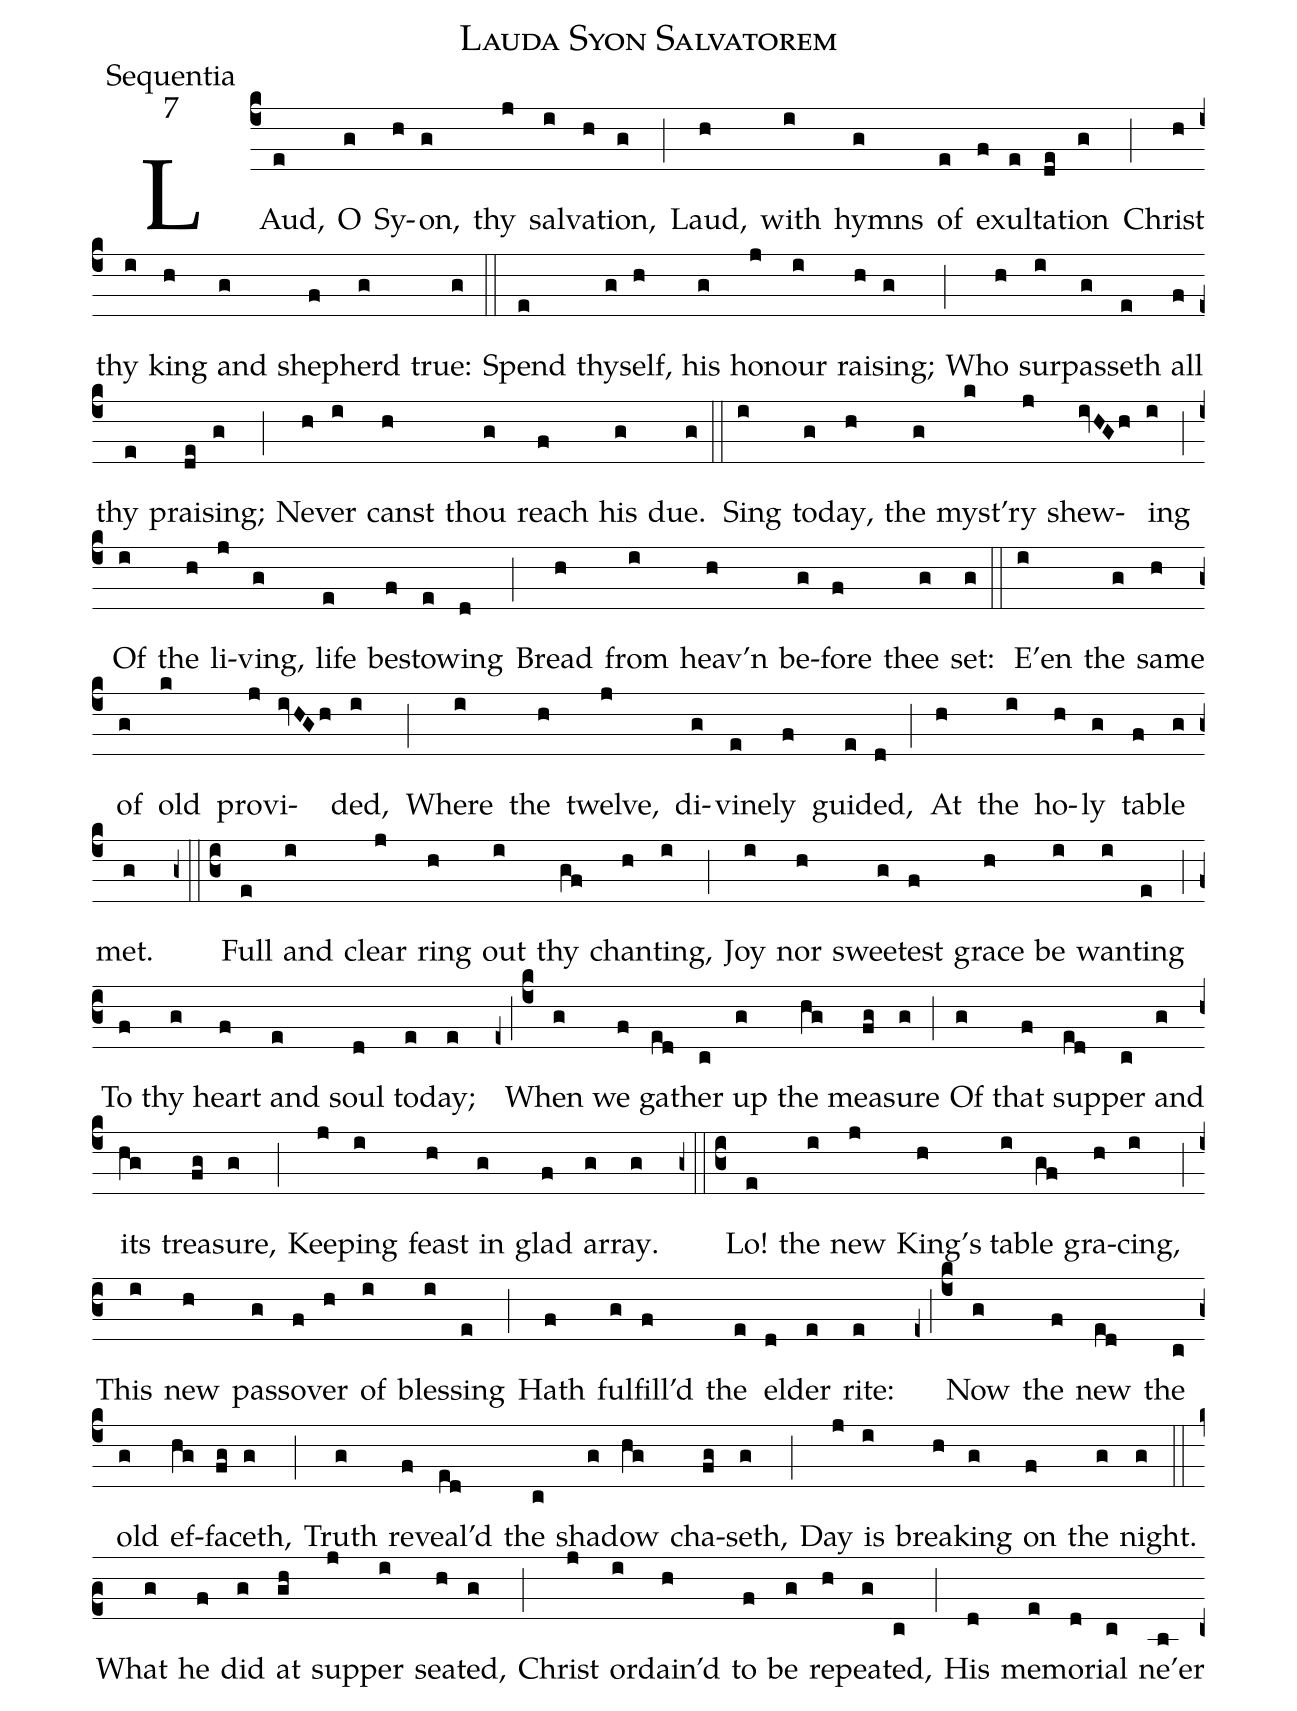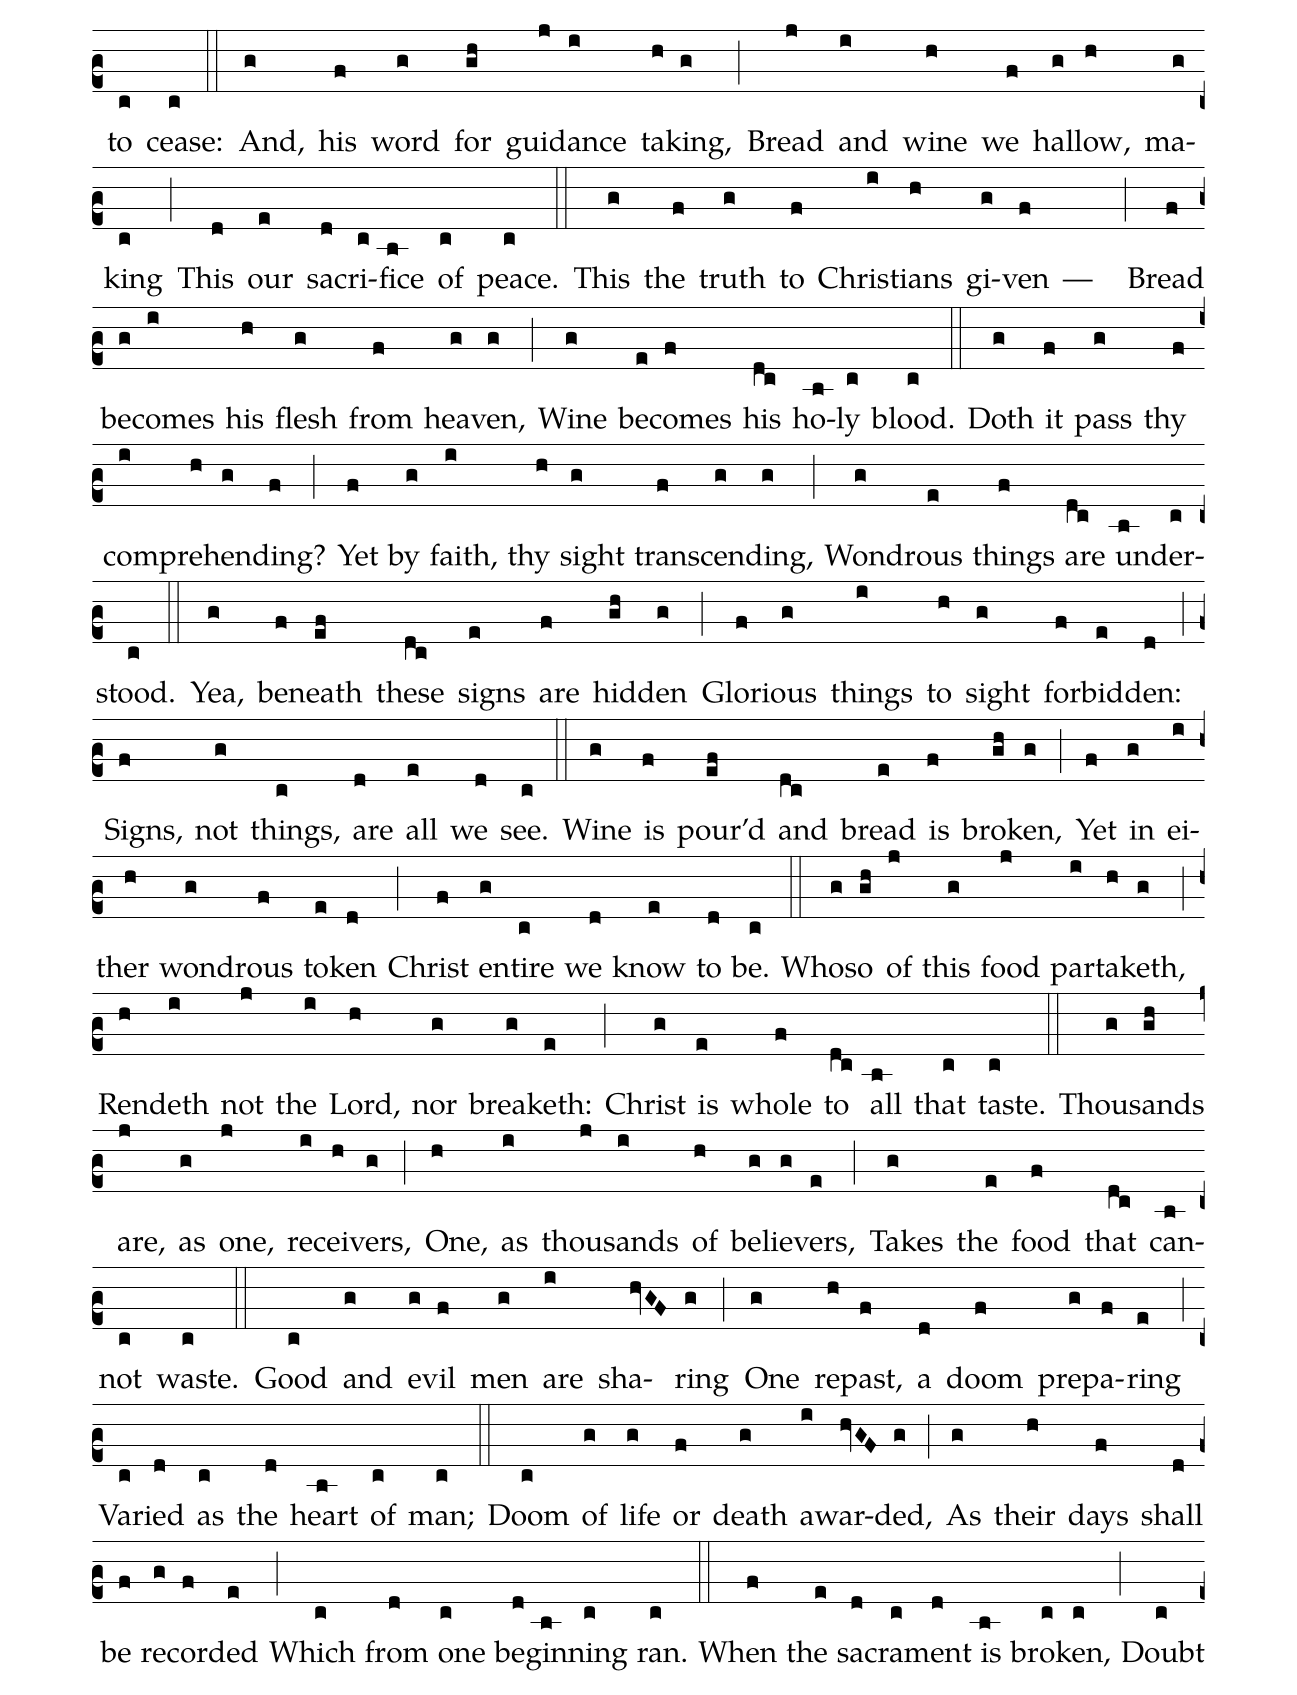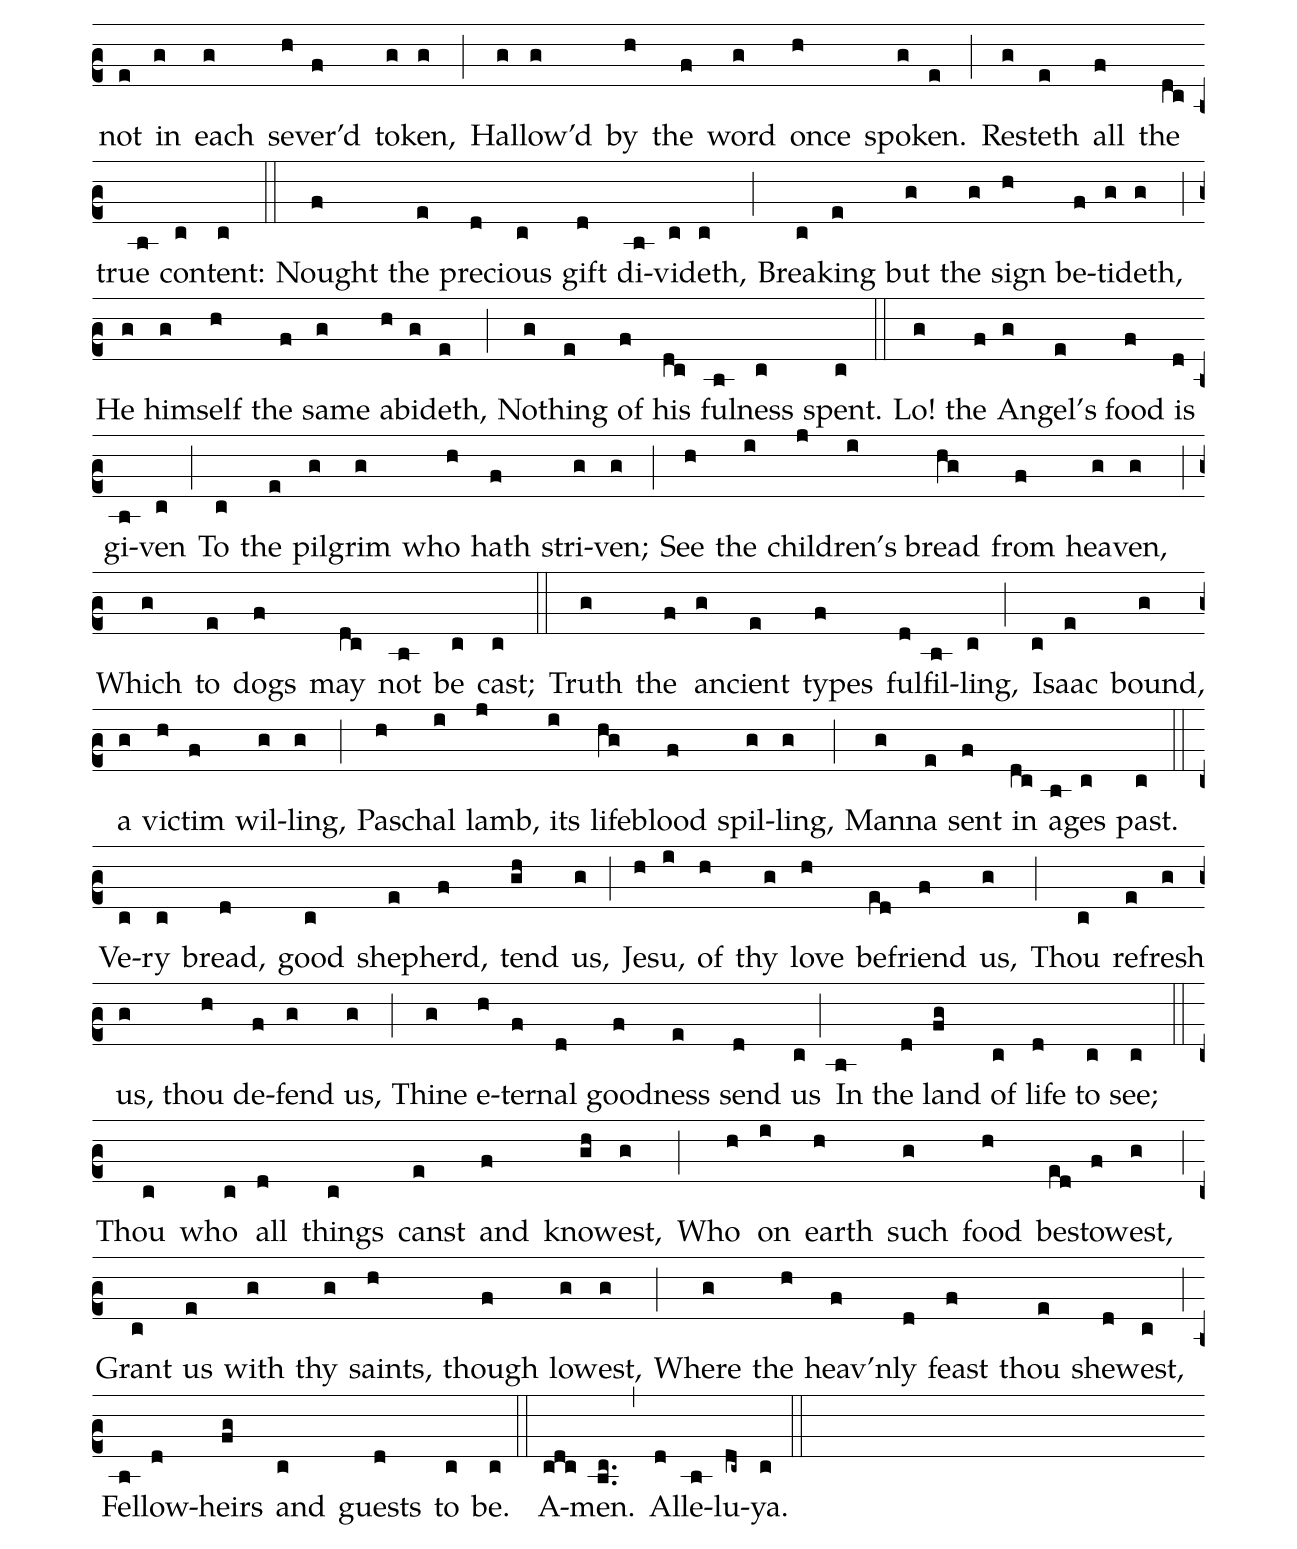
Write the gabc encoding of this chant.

name:Lauda Syon Salvatorem;
office-part:Sequentia;
mode:7;
%%
(c4) LAud,(e) O(g) Sy(h)on,(g) thy(j) sal(i)va(h)tion,(g) (;) Laud,(h) with(i) hymns(g) of(e) ex(f)ul(e)ta(de)tion(g) (;) Christ(h) thy(i) king(h) and(g) shep(f)herd(g) true:(g) (::) Spend(e) thy(g)self,(h) his(g) ho(j)nour(i) rai(h)sing;(g) (;) Who(h) sur(i)pas(g)seth(e) all(f) thy(e) prai(de)sing;(g) (;) Ne(h)ver(i) canst(h) thou(g) reach(f) his(g) due.(g) (::) Sing(i) to(g)day,(h) the(g) mys(k)t'ry(j) shew(ivHGh)ing(i) (;) Of(i) the(h) li(j)ving,(g) life(e) be(f)stow(e)ing(d) (;) Bread(h) from(i) heav'n(h) be(g)fore(f) thee(g) set:(g) (::) E'en(i) the(g) same(h) of(g) old(k) pro(j)vi(ivHGh)ded,(i) (;) Where(i) the(h) twelve,(j) di(g)vine(e)ly(f) gui(e)ded,(d) (;) At(h) the(i) ho(h)ly(g) ta(f)ble(g) met.(g) (z0::c3) Full(e) and(i) clear(j) ring(h) out(i) thy(gf) chan(h)ting,(i) (;) Joy(i) nor(h) swee(g)test(f) grace(h) be(i) wan(i)ting(e) (;) To(f) thy(g) heart(f) and(e) soul(d) to(e)day;(e) (z0;c4) When(g) we(f) ga(ed)ther(c) up(g) the(hg) mea(fg)sure(g) (;) Of(g) that(f) sup(ed)per(c) and(g) its(hg) trea(fg)sure,(g) (;) Kee(j)ping(i) feast(h) in(g) glad(f) ar(g)ray.(g) (z0::c3) Lo!(e) the(i) new(j) King'(h)s ta(i)ble(gf) gra(h)cing,(i) (;) This(i) new(h) pas(g)so(f)ver(h) of(i) bles(i)sing(e) (;) Hath(f) ful(g)fill'd(f) the(e) el(d)der(e) rite:(e) (z0;c4) Now(g) the(f) new(ed) the(c) old(g) ef(hg)fa(fg)ceth,(g) (;) Truth(g) re(f)veal'd(ed) the(c) sha(g)dow(hg) cha(fg)seth,(g) (;) Day(j) is(i) brea(h)king(g) on(f) the(g) night.(g) (z0::c2) What(g) he(f) did(g) at(gh) sup(j)per(i) sea(h)ted,(g) (;) Christ(j) or(i)dain'd(h) to(f) be(g) re(h)pea(g)ted,(c) (;) His(d) me(e)mo(d)rial(c) ne'er(b) to(c) cease:(c) (::) And,(g) his(f) word(g) for(gh) gui(j)dance(i) ta(h)king,(g) (;) Bread(j) and(i) wine(h) we(f) hal(g)low,(h) ma(g)king(c) (;) This(d) our(e) sa(d)cri(c)fice(b) of(c) peace.(c) (::) This(g) the(f) truth(g) to(f) Chris(i)tians(h) gi(g)ven(f) --- () (;) Bread(f) be(g)comes(i) his(h) flesh(g) from(f) hea(g)ven,(g) (;) Wine(g) be(e)comes(f) his(dc) ho(b)ly(c) blood.(c) (::) Doth(g) it(f) pass(g) thy(f) com(i)pre(h)hen(g)ding?(f) (;) Yet(f) by(g) faith,(i) thy(h) sight(g) tran(f)scen(g)ding,(g) (;) Won(g)drous(e) things(f) are(dc) un(b)der(c)stood.(c) (::) Yea,(g) be(f)neath(ef) these(dc) signs(e) are(f) hid(gh)den(g) (;) Glo(f)rious(g) things(i) to(h) sight(g) for(f)bid(e)den:(d) (;) Signs,(f) not(g) things,(c) are(d) all(e) we(d) see.(c) (::) Wine(g) is(f) pour'd(ef) and(dc) bread(e) is(f) bro(gh)ken,(g) (;) Yet(f) in(g) ei(i)ther(h) won(g)drous(f) to(e)ken(d) (;) Christ(f) en(g)tire(c) we(d) know(e) to(d) be.(c) (::) Who(g)so(gh) of(j) this(g) food(j) par(i)ta(h)keth,(g) (;) Ren(h)deth(i) not(j) the(i) Lord,(h) nor(g) brea(g)keth:(e) (;) Christ(g) is(e) whole(f) to(dc) all(b) that(c) taste.(c) (::) Thou(g)sands(gh) are,(j) as(g) one,(j) re(i)cei(h)vers,(g) (;) One,(h) as(i) thou(j)sands(i) of(h) be(g)lie(g)vers,(e) (;) Takes(g) the(e) food(f) that(dc) can(b)not(c) waste.(c) (::) Good(c) and(g) e(g)vil(f) men(g) are(i) sha(hvGF)ring(g) (;) One(g) re(h)past,(f) a(d) doom(f) pre(g)pa(f)ring(e) (;) Va(c)ried(d) as(c) the(d) heart(b) of(c) man;(c) (::) Doom(c) of(g) life(g) or(f) death(g) a(i)war(hvGF)ded,(g) (;) As(g) their(h) days(f) shall(d) be(f) re(g)cor(f)ded(e) (;) Which(c) from(d) one(c) be(d)gin(b)ning(c) ran.(c) (::) When(f) the(e) sa(d)cra(c)ment(d) is(b) bro(c)ken,(c) (;) Doubt(c) not(e) in(g) each(g) se(h)ver'd(f) to(g)ken,(g) (;) Hal(g)low'd(g) by(h) the(f) word(g) once(h) spo(g)ken.(e) (;) Res(g)teth(e) all(f) the(dc) true(b) con(c)tent:(c) (::) Nought(f) the(e) pre(d)cious(c) gift(d) di(b)vi(c)deth,(c) (;) Brea(c)king(e) but(g) the(g) sign(h) be(f)ti(g)deth,(g) (;) He(g) him(g)self(h) the(f) same(g) a(h)bi(g)deth,(e) (;) No(g)thing(e) of(f) his(dc) ful(b)ness(c) spent.(c) (::) Lo!(g) the(f) An(g)gel'(e)s food(f) is(d) gi(b)ven(c) (;) To(c) the(e) pil(g)grim(g) who(h) hath(f) stri(g)ven;(g) (;) See(h) the(i) chil(j)dren'(i)s bread(hg) from(f) hea(g)ven,(g) (;) Which(g) to(e) dogs(f) may(dc) not(b) be(c) cast;(c) (::) Truth(g) the(f) an(g)cient(e) types(f) ful(d)fil(b)ling,(c) (;) I(c)saac(e) bound,(g) a(g) vic(h)tim(f) wil(g)ling,(g) (;) Pas(h)chal(i) lamb,(j) its(i) life(hg)blood(f) spil(g)ling,(g) (;) Man(g)na(e) sent(f) in(dc) a(b)ges(c) past.(c) (::) Ve(c)ry(c) bread,(d) good(c) shep(e)herd,(f) tend(gh) us,(g) (;) Je(h)su,(i) of(h) thy(g) love(h) be(ed)friend(f) us,(g) (;) Thou(c) re(e)fresh(g) us,(g) thou(h) de(f)fend(g) us,(g) (;) Thine(g) e(h)ter(f)nal(d) good(f)ness(e) send(d) us(c) (;) In(b) the(d) land(fg) of(c) life(d) to(c) see;(c) (::) Thou(c) who(c) all(d) things(c) canst(e) and(f) know(gh)est,(g) (;) Who(h) on(i) earth(h) such(g) food(h) be(ed)stow(f)est,(g) (;) Grant(c) us(e) with(g) thy(g) saints,(h) though(f) low(g)est,(g) (;) Where(g) the(h) heav'n(f)ly(d) feast(f) thou(e) shew(d)est,(c) (;) Fel(b)low-(d)heirs(fg) and(c) guests(d) to(c) be.(c) (::) A(cdc)men.(bc..) (,) Al(d)le(b)lu(dc~)ya.(c) (::)
